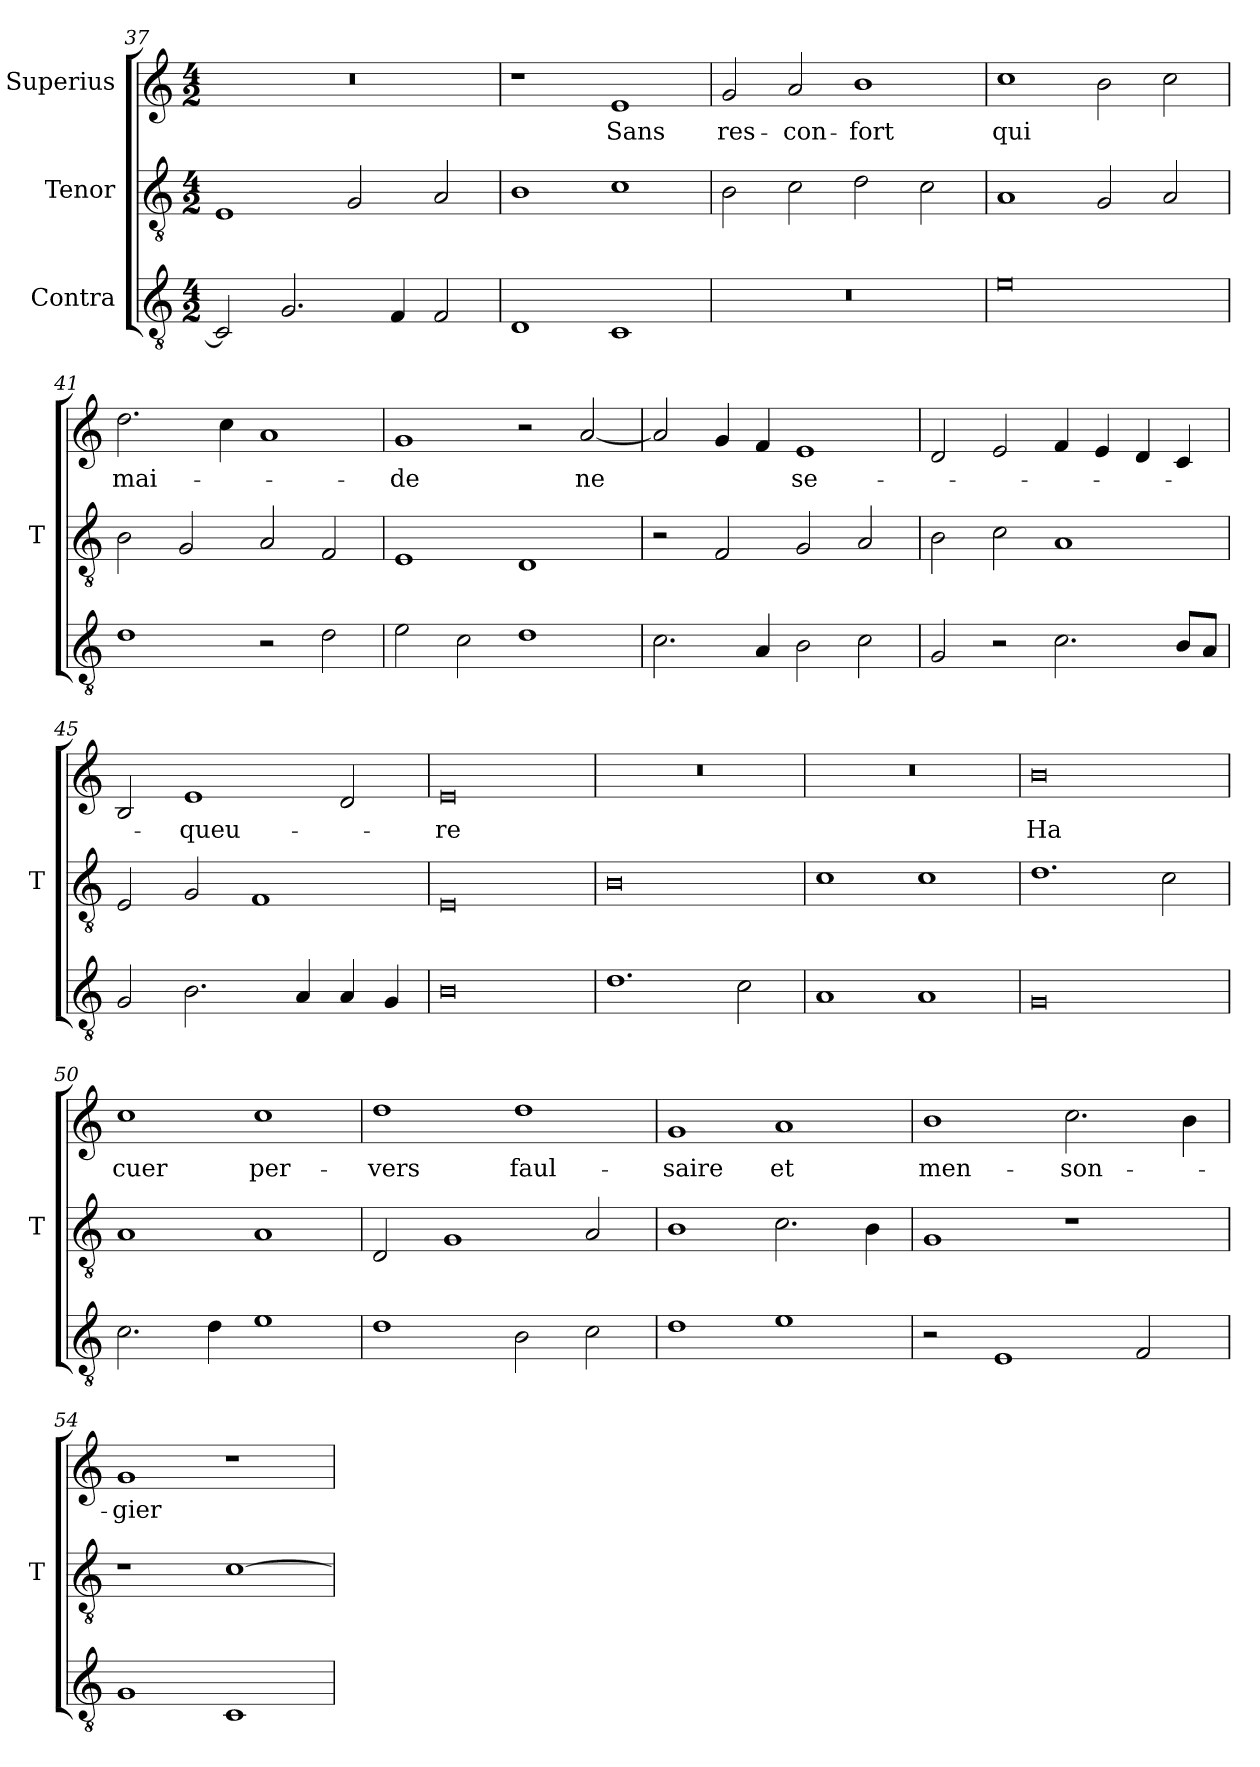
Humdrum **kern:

**kern	**kern	**kern	**text
*part3	*part2	*part1	*part1
*staff3	*staff2	*staff1	*staff1
*I"Contra	*I"Tenor	*I"Superius	*
*	*I'T	*	*
*clefGv2	*clefGv2	*clefG2	*
*M4/2	*M4/2	*M4/2	*
=37	=37	=37	=37
2C]	1E	0r	.
2.G	.	.	.
.	2G	.	.
4F	.	.	.
2F	2A	.	.
=38	=38	=38	=38
1D	1B	1r	.
1C	1c	1e	-Sans
=39	=39	=39	=39
0r	2B	2g	res-
.	2c	2a	-con-
.	2d	1b	-fort
.	2c	.	.
=40	=40	=40	=40
0e	1A	1cc	-qui
.	2G	2b	.
.	2A	2cc	.
=41	=41	=41	=41
1d	2B	2.dd	mai-
.	2G	.	.
.	.	4cc	.
2r	2A	1a	.
2d	2F	.	.
=42	=42	=42	=42
2e	1E	1g	-de
2c	.	.	.
1d	1D	2r	.
.	.	[2a	-ne
=43	=43	=43	=43
2.c	2r	2a]	.
.	2F	4g	.
4A	.	4f	.
2B	2G	1e	se-
2c	2A	.	.
=44	=44	=44	=44
2G	2B	2d	.
2r	2c	2e	.
2.c	1A	4f	.
.	.	4e	.
.	.	4d	.
8B/L	.	4c	.
8A/J	.	.	.
=45	=45	=45	=45
2G	2E	2B	.
2.B	2G	1e	-queu-
.	1F	.	.
4A	.	.	.
4A	.	2d	.
4G	.	.	.
=46	=46	=46	=46
0B	0E	0e	-re
=47	=47	=47	=47
1.d	0B	0r	.
2c	.	.	.
=48	=48	=48	=48
1A	1c	0r	.
1A	1c	.	.
=49	=49	=49	=49
0G	1.d	0b	-Ha
.	2c	.	.
=50	=50	=50	=50
2.c	1A	1cc	-cuer
4d	.	.	.
1e	1A	1cc	per-
=51	=51	=51	=51
1d	2D	1dd	-vers
.	1G	.	.
2B	.	1dd	faul-
2c	2A	.	.
=52	=52	=52	=52
1d	1B	1g	-saire
1e	2.c	1a	-et
.	4B	.	.
=53	=53	=53	=53
2r	1G	1b	men-
1E	.	.	.
.	1r	2.cc	-son-
2F	.	.	.
.	.	4b	.
=54	=54	=54	=54
1G	1r	1g	-gier
1C	[1c	1r	.
=	=	=	=
*-	*-	*-	*-
